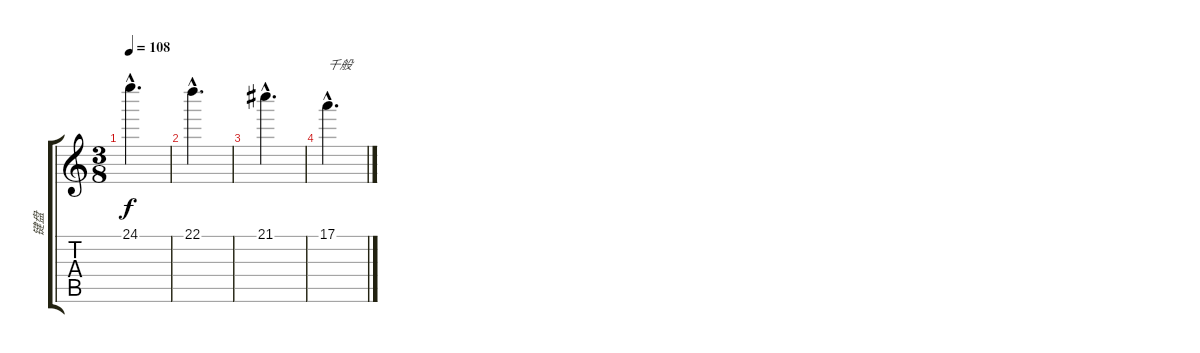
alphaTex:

\track ("键盘" "键盘") {instrument acousticguitarnylon}
\staff {score tabs}
\tuning (E4 B3 G3 D3 A2 E2) {hide}
\ts (3 8)
\tempo 108
\clef g2
\ks c
24.1{hac t}.4{d dy f} |
22.1{hac}.4{d} |
21.1{hac}.4{d} |
17.1{hac}.4{d txt "千般"}
